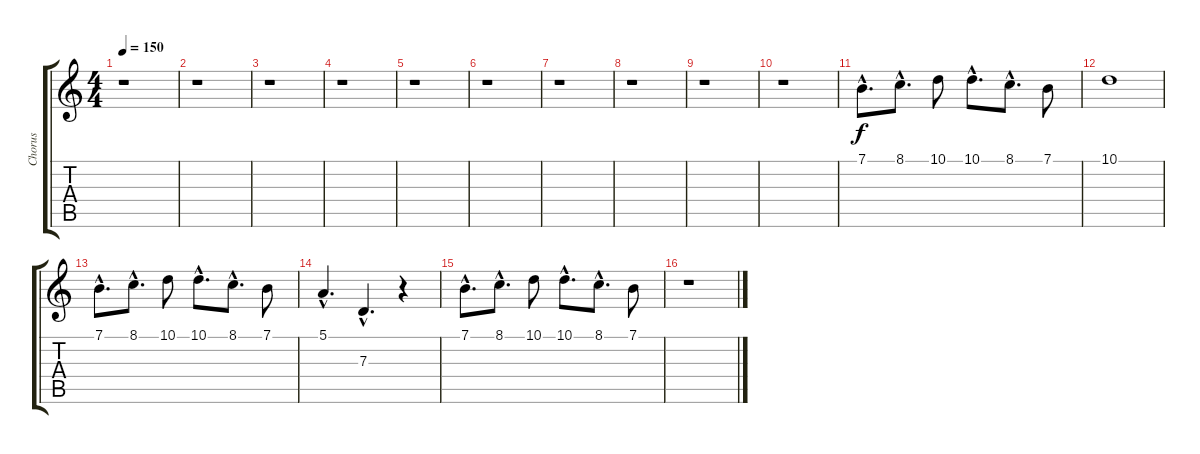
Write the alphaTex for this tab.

\track ("Chorus" "Chorus") {instrument englishhorn}
\staff {score tabs}
\tuning (E4 B3 G3 D3 A2 E2) {hide}
\ts (4 4)
\tempo 150
\clef g2
\ks c
r.1{dy ff} |
r.1 |
r.1 |
r.1 |
r.1 |
r.1 |
r.1 |
r.1 |
r.1 |
r.1 |
7.1{hac}.8{d dy f} 8.1{hac}.8{d} 10.1.8 10.1{hac}.8{d} 8.1{hac}.8{d} 7.1.8 |
10.1.1 |
7.1{hac}.8{d} 8.1{hac}.8{d} 10.1.8 10.1{hac}.8{d} 8.1{hac}.8{d} 7.1.8 |
5.1{hac}.4{d} 7.3{hac}.4{d} r.4 |
7.1{hac}.8{d} 8.1{hac}.8{d} 10.1.8 10.1{hac}.8{d} 8.1{hac}.8{d} 7.1.8 |
r.1
